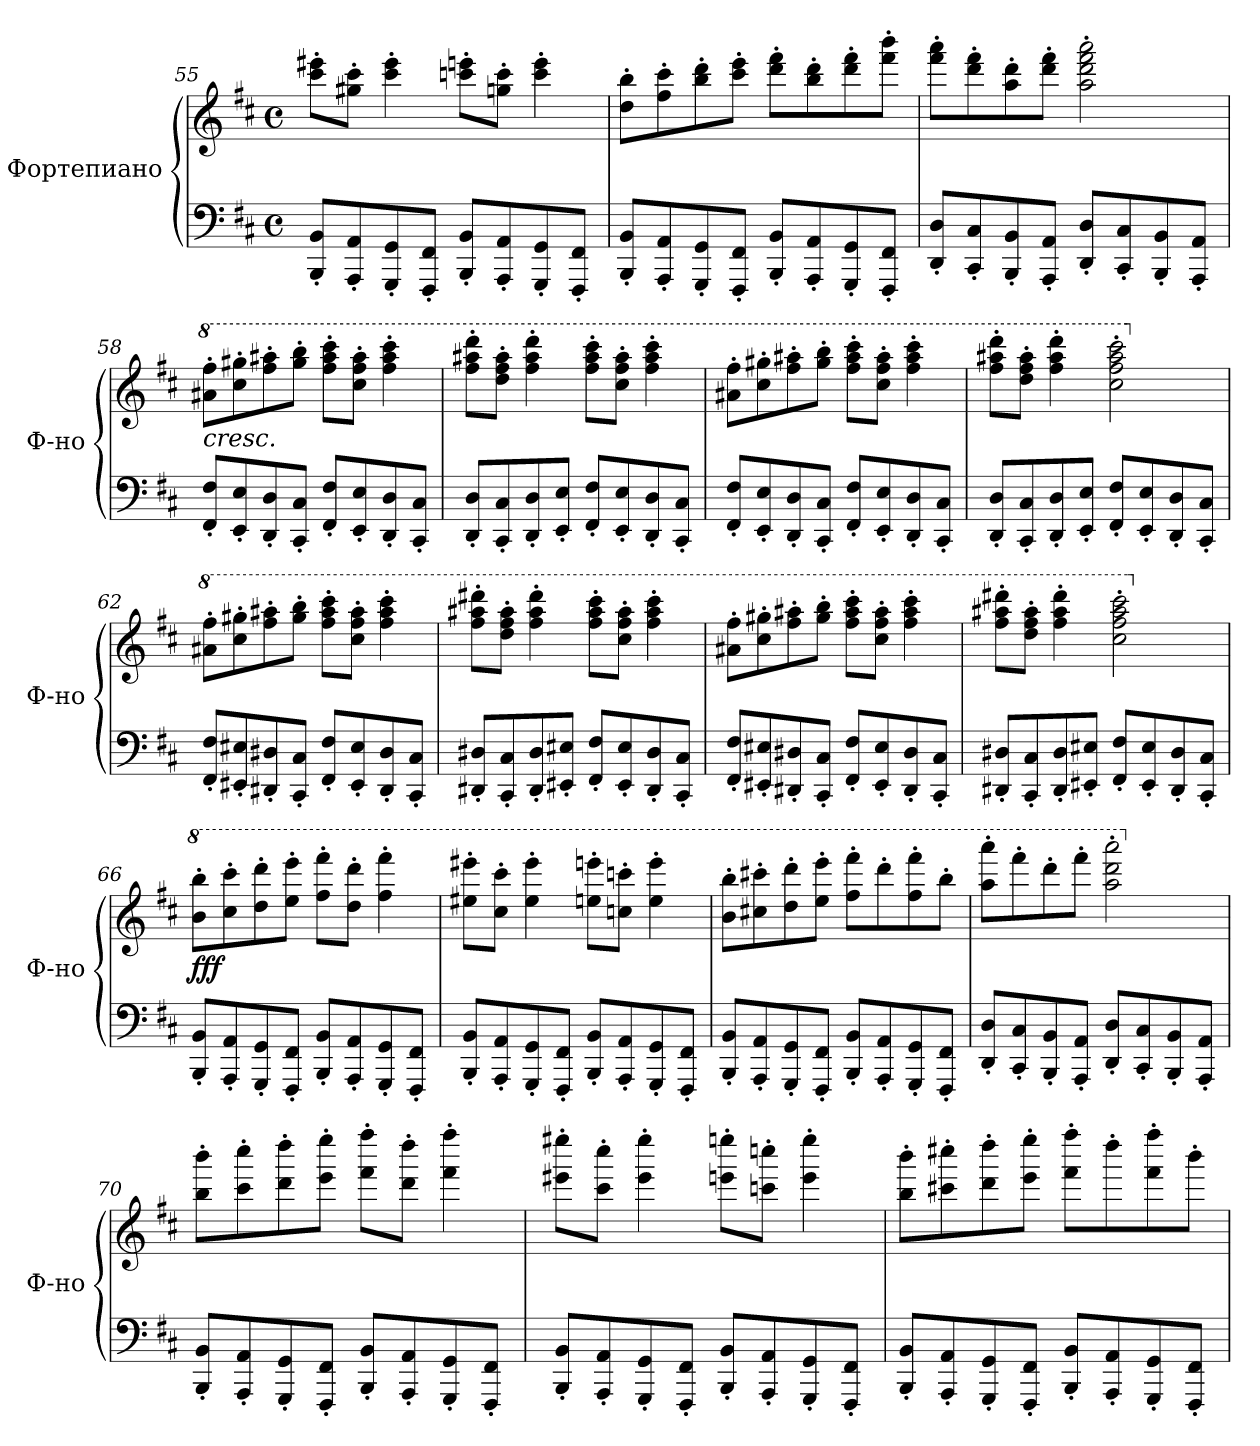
**kern	**kern	**dynam
*part1	*part1	*part1
*staff2	*staff1	*staff1/2
*I"Фортепиано	*	*
*I'Ф-но	*	*
*clefF4	*clefG2	*
*k[f#c#]	*k[f#c#]	*
*M4/4	*M4/4	*
*met(c)	*met(c)	*
=55	=55	=55
8BBB/' 8BB/'L	8ccc#\' 8eee#X\'L	.
8AAA/' 8AA/'	8gg#X\' 8ccc#\'J	.
8GGG/' 8GG/'	4ccc#\' 4eee#\'	.
8FFF#/' 8FF#/'J	.	.
8BBB/' 8BB/'L	8cccn\' 8eeen\'L	.
8AAA/' 8AA/'	8ggn\' 8ccc\'J	.
8GGG/' 8GG/'	4ccc\' 4eee\'	.
8FFF#/' 8FF#/'J	.	.
=56	=56	=56
8BBB/' 8BB/'L	8dd\' 8bb\'L	.
8AAA/' 8AA/'	8ff#\' 8ccc#\'	.
8GGG/' 8GG/'	8bb\' 8ddd\'	.
8FFF#/' 8FF#/'J	8ccc#\' 8eee\'J	.
8BBB/' 8BB/'L	8ddd\' 8fff#\'L	.
8AAA/' 8AA/'	8bb\' 8ddd\'	.
8GGG/' 8GG/'	8ddd\' 8fff#\'	.
8FFF#/' 8FF#/'J	8fff#\' 8bbb\'J	.
=57	=57	=57
8DD/' 8D/'L	8fff#\' 8aaa\'L	.
8CC#/' 8C#/'	8ddd\' 8fff#\'	.
8BBB/' 8BB/'	8aa\' 8ddd\'	.
8AAA/' 8AA/'J	8ddd\' 8fff#\'J	.
8DD/' 8D/'L	2aa\' 2ddd\' 2fff#\' 2aaa\'	.
8CC#/' 8C#/'	.	.
8BBB/' 8BB/'	.	.
8AAA/' 8AA/'J	.	.
!!LO:LB:g=z
=58	=58	=58
*	*8va	*
*	*MM180	*
!	!LO:TX:b:i:t=cresc.	!
8FF#/' 8F#/'L	8aa#X\' 8fff#\'L	.
8EE/' 8E/'	8ccc#\' 8ggg#X\'	.
8DD/' 8D/'	8fff#\' 8aaa#X\'	.
8CC#/' 8C#/'J	8ggg#\' 8bbb\'J	.
8FF#/' 8F#/'L	8fff#\' 8aaa#\' 8cccc#\'L	.
8EE/' 8E/'	8ccc#\' 8fff#\' 8aaa#\'J	.
8DD/' 8D/'	4fff#\' 4aaa#\' 4cccc#\'	.
8CC#/' 8C#/'J	.	.
=59	=59	=59
8DD/' 8D/'L	8fff#\' 8aaa#X\' 8dddd\'L	.
8CC#/' 8C#/'	8ddd\' 8fff#\' 8aaa#\'J	.
8DD/' 8D/'	4fff#\' 4aaa#\' 4dddd\'	.
8EE/' 8E/'J	.	.
8FF#/' 8F#/'L	8fff#\' 8aaa#\' 8cccc#\'L	.
8EE/' 8E/'	8ccc#\' 8fff#\' 8aaa#\'J	.
8DD/' 8D/'	4fff#\' 4aaa#\' 4cccc#\'	.
8CC#/' 8C#/'J	.	.
=60	=60	=60
8FF#/' 8F#/'L	8aa#X\' 8fff#\'L	.
8EE/' 8E/'	8ccc#\' 8ggg#X\'	.
8DD/' 8D/'	8fff#\' 8aaa#X\'	.
8CC#/' 8C#/'J	8ggg#\' 8bbb\'J	.
8FF#/' 8F#/'L	8fff#\' 8aaa#\' 8cccc#\'L	.
8EE/' 8E/'	8ccc#\' 8fff#\' 8aaa#\'J	.
8DD/' 8D/'	4fff#\' 4aaa#\' 4cccc#\'	.
8CC#/' 8C#/'J	.	.
=61	=61	=61
8DD/' 8D/'L	8fff#\' 8aaa#X\' 8dddd\'L	.
8CC#/' 8C#/'	8ddd\' 8fff#\' 8aaa#\'J	.
8DD/' 8D/'	4fff#\' 4aaa#\' 4dddd\'	.
8EE/' 8E/'J	.	.
8FF#/' 8F#/'L	2ccc#\' 2fff#\' 2aaa#\' 2cccc#\'	.
8EE/' 8E/'	.	.
8DD/' 8D/'	.	.
8CC#/' 8C#/'J	.	.
!!LO:LB:g=z
=62	=62	=62
*	*X8va	*
*	*8va	*
*	*MM185	*
8FF#/' 8F#/'L	8aa#X\' 8fff#\'L	.
8EE#X/' 8E#X/'	8ccc#\' 8ggg#X\'	.
8DD#X/' 8D#X/'	8fff#\' 8aaa#X\'	.
8CC#/' 8C#/'J	8ggg#\' 8bbb\'J	.
8FF#/' 8F#/'L	8fff#\' 8aaa#\' 8cccc#\'L	.
8EE#/' 8E#/'	8ccc#\' 8fff#\' 8aaa#\'J	.
8DD#/' 8D#/'	4fff#\' 4aaa#\' 4cccc#\'	.
8CC#/' 8C#/'J	.	.
=63	=63	=63
8DD#X/' 8D#X/'L	8fff#\' 8aaa#X\' 8dddd#X\'L	.
8CC#/' 8C#/'	8ddd\' 8fff#\' 8aaa#\'J	.
8DD#/' 8D#/'	4fff#\' 4aaa#\' 4dddd#\'	.
8EE#X/' 8E#X/'J	.	.
8FF#/' 8F#/'L	8fff#\' 8aaa#\' 8cccc#\'L	.
8EE#/' 8E#/'	8ccc#\' 8fff#\' 8aaa#\'J	.
8DD#/' 8D#/'	4fff#\' 4aaa#\' 4cccc#\'	.
8CC#/' 8C#/'J	.	.
=64	=64	=64
8FF#/' 8F#/'L	8aa#X\' 8fff#\'L	.
8EE#X/' 8E#X/'	8ccc#\' 8ggg#X\'	.
8DD#X/' 8D#X/'	8fff#\' 8aaa#X\'	.
8CC#/' 8C#/'J	8ggg#\' 8bbb\'J	.
8FF#/' 8F#/'L	8fff#\' 8aaa#\' 8cccc#\'L	.
8EE#/' 8E#/'	8ccc#\' 8fff#\' 8aaa#\'J	.
8DD#/' 8D#/'	4fff#\' 4aaa#\' 4cccc#\'	.
8CC#/' 8C#/'J	.	.
=65	=65	=65
8DD#X/' 8D#X/'L	8fff#\' 8aaa#X\' 8dddd#X\'L	.
8CC#/' 8C#/'	8ddd\' 8fff#\' 8aaa#\'J	.
8DD#/' 8D#/'	4fff#\' 4aaa#\' 4dddd#\'	.
8EE#X/' 8E#X/'J	.	.
8FF#/' 8F#/'L	2ccc#\' 2fff#\' 2aaa#\' 2cccc#\'	.
8EE#/' 8E#/'	.	.
8DD#/' 8D#/'	.	.
8CC#/' 8C#/'J	.	.
!!LO:PB:g=z
=66	=66	=66
*	*X8va	*
*	*8va	*
*	*MM190	*
!	!	!LO:DY:b
8BBB/' 8BB/'L	8bb\' 8bbb\'L	fff
8AAA/' 8AA/'	8ccc#\' 8cccc#\'	.
8GGG/' 8GG/'	8ddd\' 8dddd\'	.
8FFF#/' 8FF#/'J	8eee\' 8eeee\'J	.
8BBB/' 8BB/'L	8fff#\' 8ffff#\'L	.
8AAA/' 8AA/'	8ddd\' 8dddd\'J	.
8GGG/' 8GG/'	4fff#\' 4ffff#\'	.
8FFF#/' 8FF#/'J	.	.
=67	=67	=67
8BBB/' 8BB/'L	8eee#X\' 8eeee#X\'L	.
8AAA/' 8AA/'	8ccc#\' 8cccc#\'J	.
8GGG/' 8GG/'	4eee#\' 4eeee#\'	.
8FFF#/' 8FF#/'J	.	.
8BBB/' 8BB/'L	8eeen\' 8eeeen\'L	.
8AAA/' 8AA/'	8cccn\' 8ccccn\'J	.
8GGG/' 8GG/'	4eee\' 4eeee\'	.
8FFF#/' 8FF#/'J	.	.
=68	=68	=68
8BBB/' 8BB/'L	8bb\' 8bbb\'L	.
8AAA/' 8AA/'	8ccc#X\' 8cccc#X\'	.
8GGG/' 8GG/'	8ddd\' 8dddd\'	.
8FFF#/' 8FF#/'J	8eee\' 8eeee\'J	.
8BBB/' 8BB/'L	8fff#\' 8ffff#\'L	.
8AAA/' 8AA/'	8dddd'\	.
8GGG/' 8GG/'	8fff#\' 8ffff#\'	.
8FFF#/' 8FF#/'J	8bbb'\J	.
=69	=69	=69
8DD/' 8D/'L	8aaa\' 8aaaa\'L	.
8CC#/' 8C#/'	8ffff#'\	.
8BBB/' 8BB/'	8dddd'\	.
8AAA/' 8AA/'J	8ffff#'\J	.
8DD/' 8D/'L	2aaa\' 2dddd\' 2aaaa\'	.
8CC#/' 8C#/'	.	.
8BBB/' 8BB/'	.	.
8AAA/' 8AA/'J	.	.
!!LO:LB:g=z
=70	=70	=70
*	*X8va	*
*	*MM195	*
8BBB/' 8BB/'L	8bb\' 8bbb\'L	.
8AAA/' 8AA/'	8ccc#\' 8cccc#\'	.
8GGG/' 8GG/'	8ddd\' 8dddd\'	.
8FFF#/' 8FF#/'J	8eee\' 8eeee\'J	.
8BBB/' 8BB/'L	8fff#\' 8ffff#\'L	.
8AAA/' 8AA/'	8ddd\' 8dddd\'J	.
8GGG/' 8GG/'	4fff#\' 4ffff#\'	.
8FFF#/' 8FF#/'J	.	.
=71	=71	=71
8BBB/' 8BB/'L	8eee#X\' 8eeee#X\'L	.
8AAA/' 8AA/'	8ccc#\' 8cccc#\'J	.
8GGG/' 8GG/'	4eee#\' 4eeee#\'	.
8FFF#/' 8FF#/'J	.	.
8BBB/' 8BB/'L	8eeen\' 8eeeen\'L	.
8AAA/' 8AA/'	8cccn\' 8ccccn\'J	.
8GGG/' 8GG/'	4eee\' 4eeee\'	.
8FFF#/' 8FF#/'J	.	.
=72	=72	=72
8BBB/' 8BB/'L	8bb\' 8bbb\'L	.
8AAA/' 8AA/'	8ccc#X\' 8cccc#X\'	.
8GGG/' 8GG/'	8ddd\' 8dddd\'	.
8FFF#/' 8FF#/'J	8eee\' 8eeee\'J	.
8BBB/' 8BB/'L	8fff#\' 8ffff#\'L	.
8AAA/' 8AA/'	8dddd'\	.
8GGG/' 8GG/'	8fff#\' 8ffff#\'	.
8FFF#/' 8FF#/'J	8bbb'\J	.
=	=	=
*-	*-	*-
